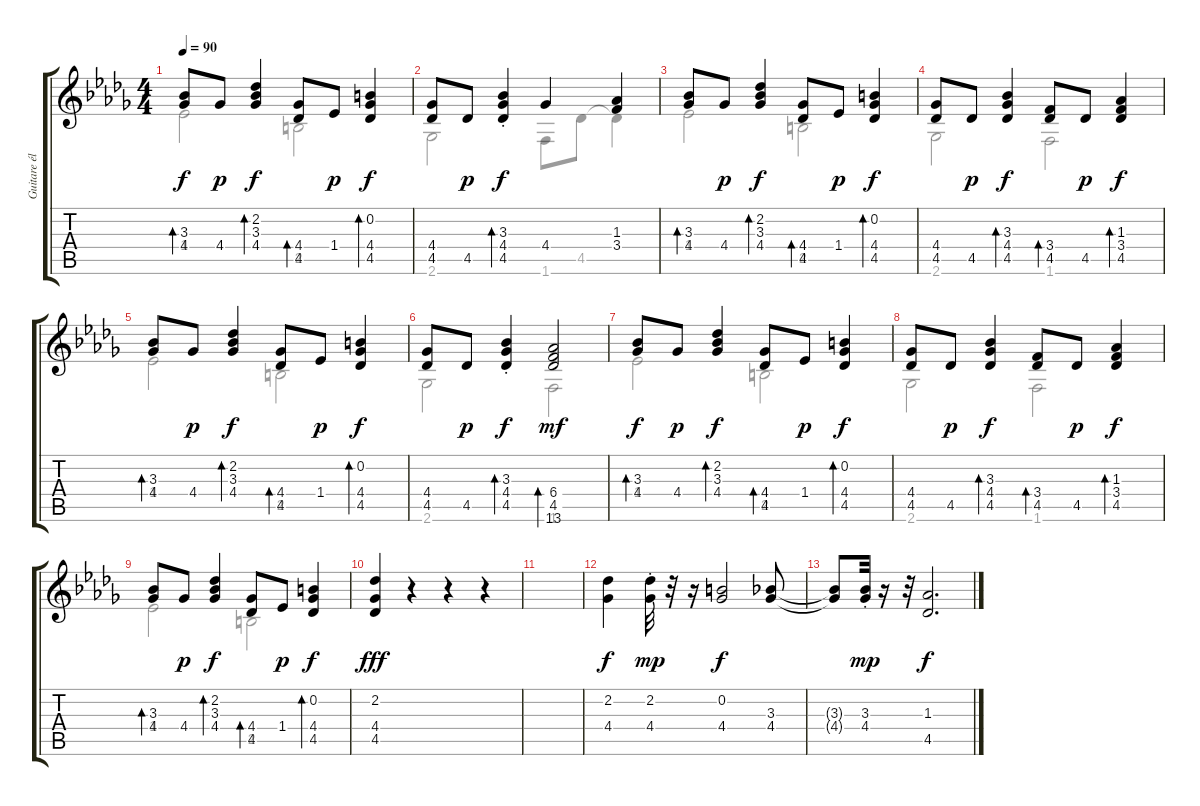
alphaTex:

\track ("Guitare éléctrique" "Guitare él") {instrument electricguitarclean}
\staff {score tabs}
\tuning (E4 B3 G3 D3 A2 E2) {hide}
\voice
\ts (4 4)
\tempo 90
\clef g2
\ks db
(3.3 4.4).8{bd 30 dy f} 4.4.8{dy p} (2.2 3.3 4.4).4{bd 60 dy f} (4.4 4.5).8{bd 30} 1.4.8{dy p} (0.2 4.4 4.5).4{bd 60 dy f} |
(4.4 4.5).8 4.5.8{dy p} (3.3{st} 4.4{st} 4.5{st}).4{bd 30 dy f} 4.4.4 (1.3 3.4).4 |
(3.3 4.4).8{bd 120} 4.4.8{dy p} (2.2 3.3 4.4).4{bd 60 dy f} (4.4 4.5).8{bd 30} 1.4.8{dy p} (0.2 4.4 4.5).4{bd 60 dy f} |
(4.4 4.5).8 4.5.8{dy p} (3.3 4.4 4.5).4{bd 60 dy f} (3.4 4.5).8{bd 30} 4.5.8{dy p} (1.3 3.4 4.5).4{bd 30 dy f} |
(3.3 4.4).8{bd 120} 4.4.8{dy p} (2.2 3.3 4.4).4{bd 60 dy f} (4.4 4.5).8{bd 30} 1.4.8{dy p} (0.2 4.4 4.5).4{bd 60 dy f} |
(4.4 4.5).8 4.5.8{dy p} (3.3{st} 4.4{st} 4.5{st}).4{bd 30 dy f} (6.4 4.5 13.6).2{bd 30 dy mf} |
(3.3 4.4).8{bd 120 dy f} 4.4.8{dy p} (2.2 3.3 4.4).4{bd 60 dy f} (4.4 4.5).8{bd 30} 1.4.8{dy p} (0.2 4.4 4.5).4{bd 60 dy f} |
(4.4 4.5).8 4.5.8{dy p} (3.3 4.4 4.5).4{bd 60 dy f} (3.4 4.5).8{bd 30} 4.5.8{dy p} (1.3 3.4 4.5).4{bd 30 dy f} |
(3.3 4.4).8{bd 30} 4.4.8{dy p} (2.2 3.3 4.4).4{bd 60 dy f} (4.4 4.5).8{bd 30} 1.4.8{dy p} (0.2 4.4 4.5).4{bd 60 dy f} |
(2.2 4.4 4.5).4{dy fff} r.4 r.4 r.4 |
|
(2.2 4.4).4{dy f} (2.2{st} 4.4{st}).32{dy mp} r.32 r.16 (0.2 4.4).2{dy f} (3.3 4.4).8 |
(3.3{t} 4.4{t}).8 (3.3{st} 4.4{st}).32{dy mp} r.16 r.32 (1.3 4.5).2{d dy f}
\voice
\clef g2
\ottava regular
\simile none
\ks db
1.4.2{dy f} 2.5.2 |
2.6.2 1.6.8 4.5.8 4.5{t}.4 |
1.4.2 2.5.2 |
2.6.2 1.6.2 |
1.4.2 2.5.2 |
2.6.2 1.6.2 |
1.4.2 2.5.2 |
2.6.2 1.6.2 |
1.4.2 2.5.2 |
|
|
|
